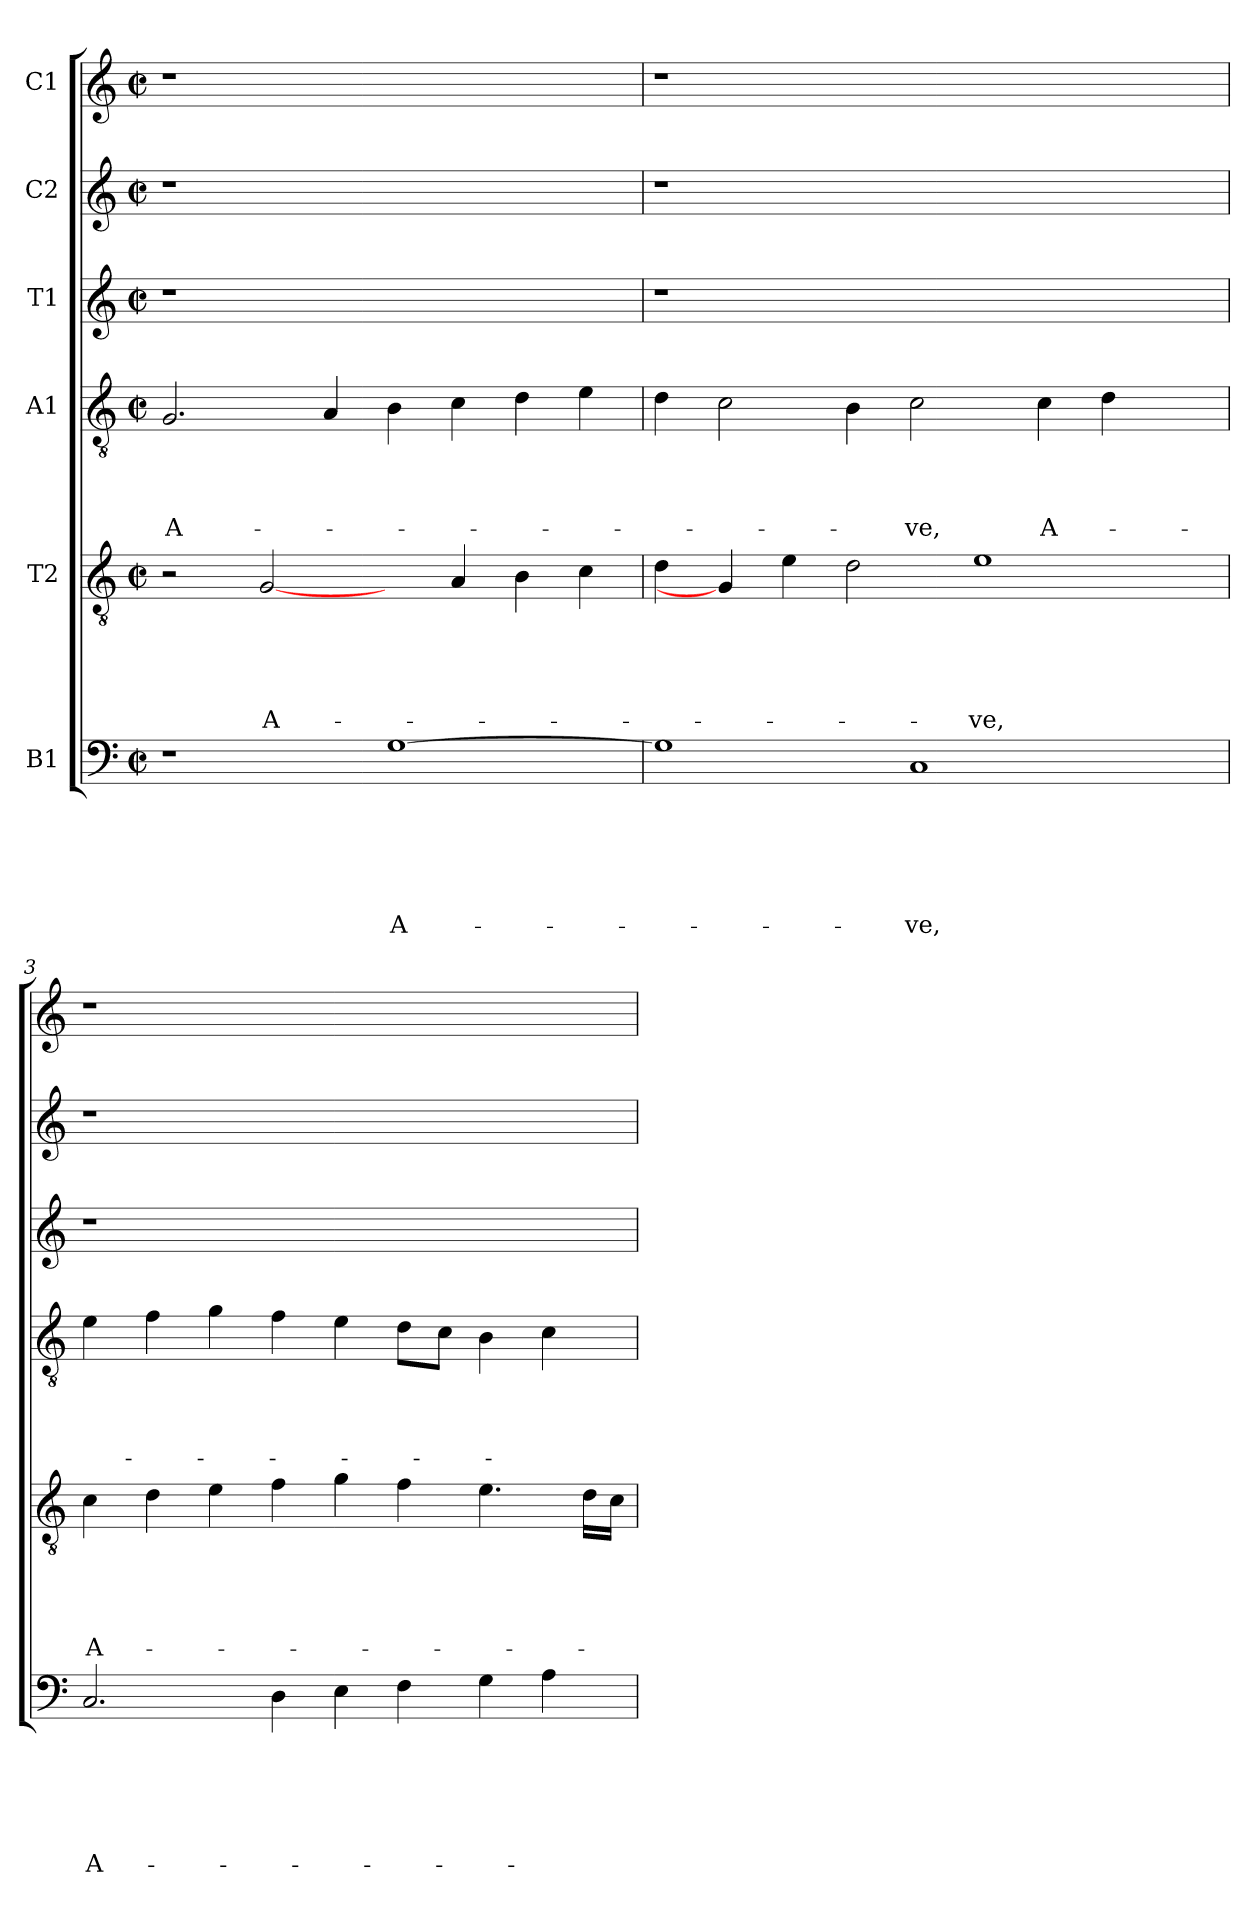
**kern	**text	**text	**text	**text	**text	**text	**kern	**text	**text	**text	**text	**text	**kern	**text	**text	**text	**text	**kern	**kern	**kern
*part6	*part6	*part6	*part6	*part6	*part6	*part6	*part5	*part5	*part5	*part5	*part5	*part5	*part4	*part4	*part4	*part4	*part4	*part3	*part2	*part1
*staff6	*staff6	*staff6	*staff6	*staff6	*staff6	*staff6	*staff5	*staff5	*staff5	*staff5	*staff5	*staff5	*staff4	*staff4	*staff4	*staff4	*staff4	*staff3	*staff2	*staff1
*I"B1	*	*	*	*	*	*	*I"T2	*	*	*	*	*	*I"A1	*	*	*	*	*I"T1	*I"C2	*I"C1
*clefF4	*	*	*	*	*	*	*clefGv2	*	*	*	*	*	*clefGv2	*	*	*	*	*clefG2	*clefG2	*clefG2
*k[]	*	*	*	*	*	*	*k[]	*	*	*	*	*	*k[]	*	*	*	*	*k[]	*k[]	*k[]
*C:	*	*	*	*	*	*	*C:	*	*	*	*	*	*C:	*	*	*	*	*C:	*C:	*C:
*M2/2	*	*	*	*	*	*	*M2/2	*	*	*	*	*	*M2/2	*	*	*	*	*M2/2	*M2/2	*M2/2
*met(c|)	*	*	*	*	*	*	*met(c|)	*	*	*	*	*	*met(c|)	*	*	*	*	*met(c|)	*met(c|)	*met(c|)
=1	=1	=1	=1	=1	=1	=1	=1	=1	=1	=1	=1	=1	=1	=1	=1	=1	=1	=1	=1	=1
!	!	!	!	!	!	!	!	!	!	!	!	!	!	!	!	!	!LO:LY:b	!	!	!
1r	.	.	.	.	.	.	2r	.	.	.	.	.	2.G/	.	.	.	A-	1r	1r	1r
!	!	!	!	!	!	!	!	!	!	!	!	!LO:LY:b	!	!	!	!	!	!	!	!
.	.	.	.	.	.	.	[2G/	.	.	.	.	A-	.	.	.	.	.	.	.	.
.	.	.	.	.	.	.	.	.	.	.	.	.	4A/	.	.	.	.	.	.	.
!	!	!	!	!	!	!LO:LY:b	!	!	!	!	!	!	!	!	!	!	!	!	!	!
[1G	.	.	.	.	.	A-	4ryy	.	.	.	.	.	4B\	.	.	.	.	1ryy	1ryy	1ryy
.	.	.	.	.	.	.	4A/	.	.	.	.	.	4c\	.	.	.	.	.	.	.
.	.	.	.	.	.	.	4B\	.	.	.	.	.	4d\	.	.	.	.	.	.	.
.	.	.	.	.	.	.	4c\	.	.	.	.	.	4e\	.	.	.	.	.	.	.
=2	=2	=2	=2	=2	=2	=2	=2	=2	=2	=2	=2	=2	=2	=2	=2	=2	=2	=2	=2	=2
1G]	.	.	.	.	.	.	4d\	.	.	.	.	.	4d\	.	.	.	.	1r	1r	1r
.	.	.	.	.	.	.	4G/]	.	.	.	.	.	2c\	.	.	.	.	.	.	.
.	.	.	.	.	.	.	4e\	.	.	.	.	.	.	.	.	.	.	.	.	.
.	.	.	.	.	.	.	2d\	.	.	.	.	.	4B\	.	.	.	.	.	.	.
!	!	!	!	!	!	!LO:LY:b	!	!	!	!	!	!	!	!	!	!	!LO:LY:b	!	!	!
1C	.	.	.	.	.	-ve,	.	.	.	.	.	.	2c\	.	.	.	-ve,	1ryy	1ryy	1ryy
!	!	!	!	!	!	!	!	!	!	!	!	!LO:LY:b	!	!	!	!	!	!	!	!
.	.	.	.	.	.	.	1e	.	.	.	.	-ve,	.	.	.	.	.	.	.	.
!	!	!	!	!	!	!	!	!	!	!	!	!	!	!	!	!	!LO:LY:b	!	!	!
.	.	.	.	.	.	.	.	.	.	.	.	.	4c\	.	.	.	A-	.	.	.
.	.	.	.	.	.	.	.	.	.	.	.	.	4d\	.	.	.	.	.	.	.
4ryy	.	.	.	.	.	.	.	.	.	.	.	.	4ryy	.	.	.	.	4ryy	4ryy	4ryy
=3	=3	=3	=3	=3	=3	=3	=3	=3	=3	=3	=3	=3	=3	=3	=3	=3	=3	=3	=3	=3
!	!	!	!	!	!	!LO:LY:b	!	!	!	!	!	!LO:LY:b	!	!	!	!	!	!	!	!
2.C/	.	.	.	.	.	A-	4c\	.	.	.	.	A-	4e\	.	.	.	.	1r	1r	1r
.	.	.	.	.	.	.	4d\	.	.	.	.	.	4f\	.	.	.	.	.	.	.
.	.	.	.	.	.	.	4e\	.	.	.	.	.	4g\	.	.	.	.	.	.	.
4D\	.	.	.	.	.	.	4f\	.	.	.	.	.	4f\	.	.	.	.	.	.	.
4E\	.	.	.	.	.	.	4g\	.	.	.	.	.	4e\	.	.	.	.	1ryy	1ryy	1ryy
4F\	.	.	.	.	.	.	4f\	.	.	.	.	.	8d\L	.	.	.	.	.	.	.
.	.	.	.	.	.	.	.	.	.	.	.	.	8c\J	.	.	.	.	.	.	.
4G\	.	.	.	.	.	.	4.e\	.	.	.	.	.	4B\	.	.	.	.	.	.	.
4A\	.	.	.	.	.	.	.	.	.	.	.	.	4c\	.	.	.	.	.	.	.
.	.	.	.	.	.	.	16d\LL	.	.	.	.	.	.	.	.	.	.	.	.	.
.	.	.	.	.	.	.	16c\JJ	.	.	.	.	.	.	.	.	.	.	.	.	.
=	=	=	=	=	=	=	=	=	=	=	=	=	=	=	=	=	=	=	=	=
*-	*-	*-	*-	*-	*-	*-	*-	*-	*-	*-	*-	*-	*-	*-	*-	*-	*-	*-	*-	*-
